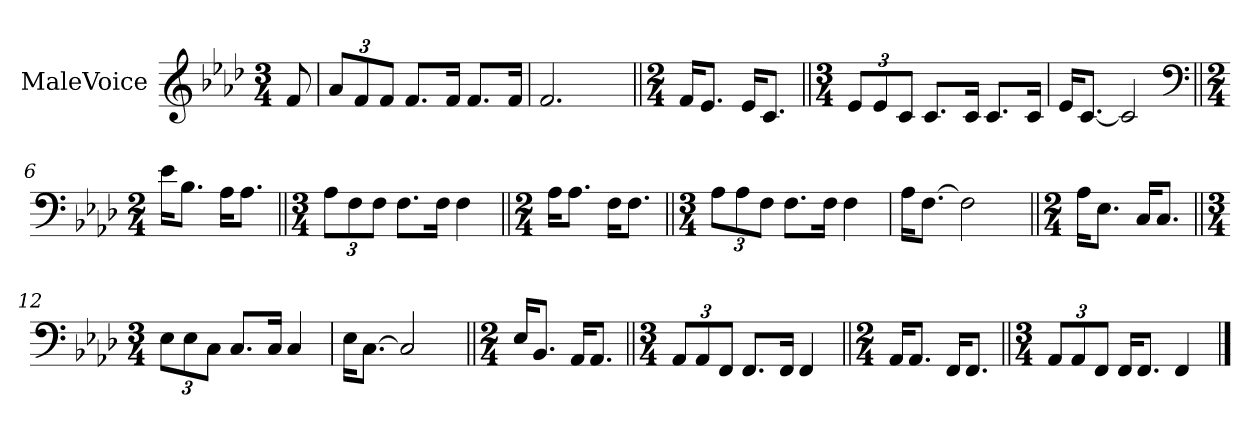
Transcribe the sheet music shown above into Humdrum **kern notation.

**kern
*part1
*staff1
*I"MaleVoice
*clefG2
*k[b-e-a-d-]
*M3/4
*MM72
=
8f
=1
12a-/L
12f/
12f/J
8.f/L
16f/Jk
8.f/L
16f/Jk
=2
2.f
=3||
*M2/4
16f/KL
8.e-/J
16e-/KL
8.c/J
=4||
*M3/4
12e-/L
12e-/
12c/J
8.c/L
16c/Jk
8.c/L
16c/Jk
=5
16e-/KL
[8.c/J
2c]
*clefF4
=6||
*M2/4
16e-\KL
8.B-\J
16A-\KL
8.A-\J
=7||
*M3/4
12A-\L
12F\
12F\J
8.F\L
16F\Jk
4F
=8||
*M2/4
16A-\KL
8.A-\J
16F\KL
8.F\J
=9||
*M3/4
12A-\L
12A-\
12F\J
8.F\L
16F\Jk
4F
=10
16A-\KL
[8.F\J
2F]
=11||
*M2/4
16A-\KL
8.E-\J
16C/KL
8.C/J
=12||
*M3/4
12E-\L
12E-\
12C\J
8.C/L
16C/Jk
4C
=13
16E-\KL
[8.C\J
2C]
=14||
*M2/4
16E-/KL
8.BB-/J
16AA-/KL
8.AA-/J
=15||
*M3/4
12AA-/L
12AA-/
12FF/J
8.FF/L
16FF/Jk
4FF
=16||
*M2/4
16AA-/KL
8.AA-/J
16FF/KL
8.FF/J
=17||
*M3/4
12AA-/L
12AA-/
12FF/J
16FF/KL
8.FF/J
4FF
==
*-
